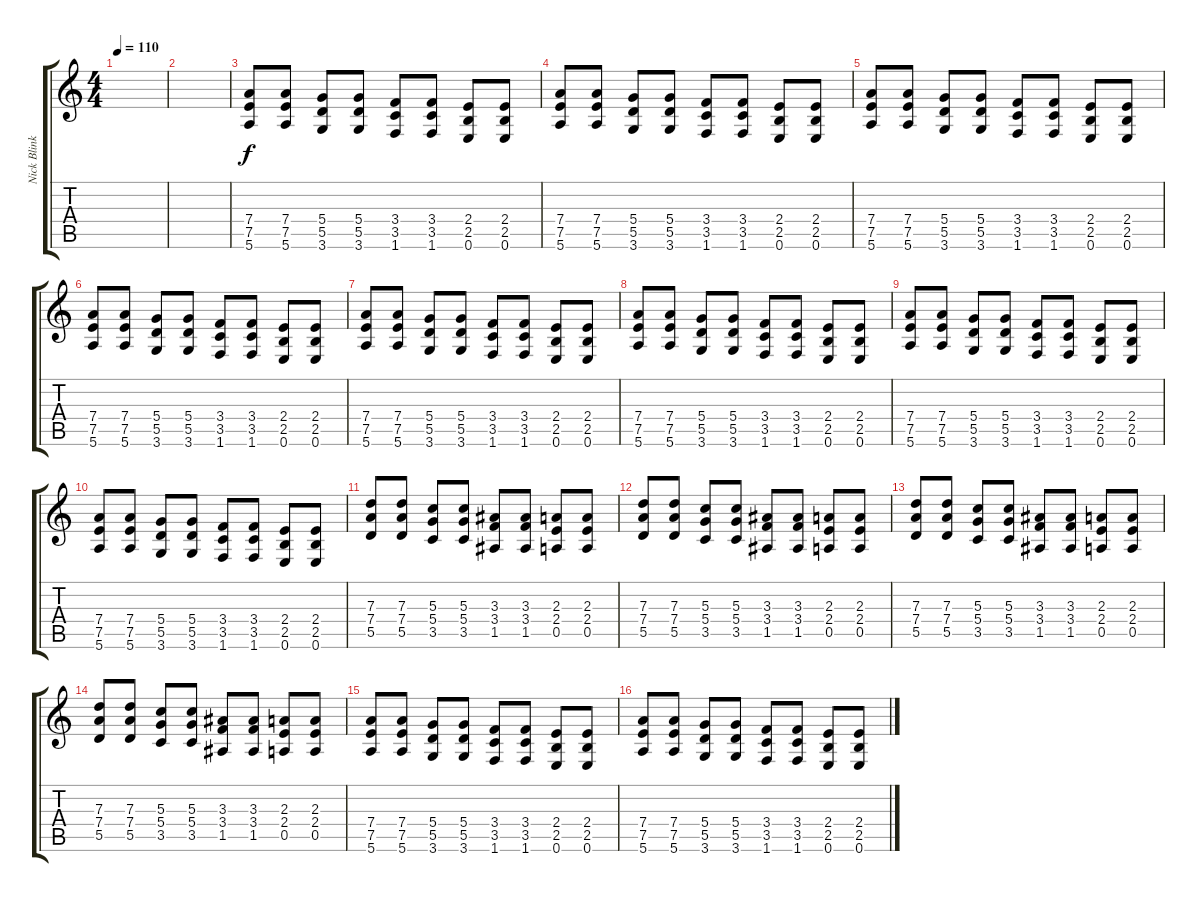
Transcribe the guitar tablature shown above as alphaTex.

\track ("Nick Blinko (Guitar)" "Nick Blink") {instrument overdrivenguitar}
\staff {score tabs}
\tuning (E4 B3 G3 D3 A2 E2) {hide}
\ts (4 4)
\tempo 110
\clef g2
\ks c
|
|
(7.4 7.5 5.6).8 (7.4 7.5 5.6).8 (5.4 5.5 3.6).8 (5.4 5.5 3.6).8 (3.4 3.5 1.6).8 (3.4 3.5 1.6).8 (2.4 2.5 0.6).8 (2.4 2.5 0.6).8 |
(7.4 7.5 5.6).8 (7.4 7.5 5.6).8 (5.4 5.5 3.6).8 (5.4 5.5 3.6).8 (3.4 3.5 1.6).8 (3.4 3.5 1.6).8 (2.4 2.5 0.6).8 (2.4 2.5 0.6).8 |
(7.4 7.5 5.6).8 (7.4 7.5 5.6).8 (5.4 5.5 3.6).8 (5.4 5.5 3.6).8 (3.4 3.5 1.6).8 (3.4 3.5 1.6).8 (2.4 2.5 0.6).8 (2.4 2.5 0.6).8 |
(7.4 7.5 5.6).8 (7.4 7.5 5.6).8 (5.4 5.5 3.6).8 (5.4 5.5 3.6).8 (3.4 3.5 1.6).8 (3.4 3.5 1.6).8 (2.4 2.5 0.6).8 (2.4 2.5 0.6).8 |
(7.4 7.5 5.6).8 (7.4 7.5 5.6).8 (5.4 5.5 3.6).8 (5.4 5.5 3.6).8 (3.4 3.5 1.6).8 (3.4 3.5 1.6).8 (2.4 2.5 0.6).8 (2.4 2.5 0.6).8 |
(7.4 7.5 5.6).8 (7.4 7.5 5.6).8 (5.4 5.5 3.6).8 (5.4 5.5 3.6).8 (3.4 3.5 1.6).8 (3.4 3.5 1.6).8 (2.4 2.5 0.6).8 (2.4 2.5 0.6).8 |
(7.4 7.5 5.6).8 (7.4 7.5 5.6).8 (5.4 5.5 3.6).8 (5.4 5.5 3.6).8 (3.4 3.5 1.6).8 (3.4 3.5 1.6).8 (2.4 2.5 0.6).8 (2.4 2.5 0.6).8 |
(7.4 7.5 5.6).8 (7.4 7.5 5.6).8 (5.4 5.5 3.6).8 (5.4 5.5 3.6).8 (3.4 3.5 1.6).8 (3.4 3.5 1.6).8 (2.4 2.5 0.6).8 (2.4 2.5 0.6).8 |
(7.3 7.4 5.5).8 (7.3 7.4 5.5).8 (5.3 5.4 3.5).8 (5.3 5.4 3.5).8 (3.3 3.4 1.5).8 (3.3 3.4 1.5).8 (2.3 2.4 0.5).8 (2.3 2.4 0.5).8 |
(7.3 7.4 5.5).8 (7.3 7.4 5.5).8 (5.3 5.4 3.5).8 (5.3 5.4 3.5).8 (3.3 3.4 1.5).8 (3.3 3.4 1.5).8 (2.3 2.4 0.5).8 (2.3 2.4 0.5).8 |
(7.3 7.4 5.5).8 (7.3 7.4 5.5).8 (5.3 5.4 3.5).8 (5.3 5.4 3.5).8 (3.3 3.4 1.5).8 (3.3 3.4 1.5).8 (2.3 2.4 0.5).8 (2.3 2.4 0.5).8 |
(7.3 7.4 5.5).8 (7.3 7.4 5.5).8 (5.3 5.4 3.5).8 (5.3 5.4 3.5).8 (3.3 3.4 1.5).8 (3.3 3.4 1.5).8 (2.3 2.4 0.5).8 (2.3 2.4 0.5).8 |
(7.4 7.5 5.6).8 (7.4 7.5 5.6).8 (5.4 5.5 3.6).8 (5.4 5.5 3.6).8 (3.4 3.5 1.6).8 (3.4 3.5 1.6).8 (2.4 2.5 0.6).8 (2.4 2.5 0.6).8 |
(7.4 7.5 5.6).8 (7.4 7.5 5.6).8 (5.4 5.5 3.6).8 (5.4 5.5 3.6).8 (3.4 3.5 1.6).8 (3.4 3.5 1.6).8 (2.4 2.5 0.6).8 (2.4 2.5 0.6).8
